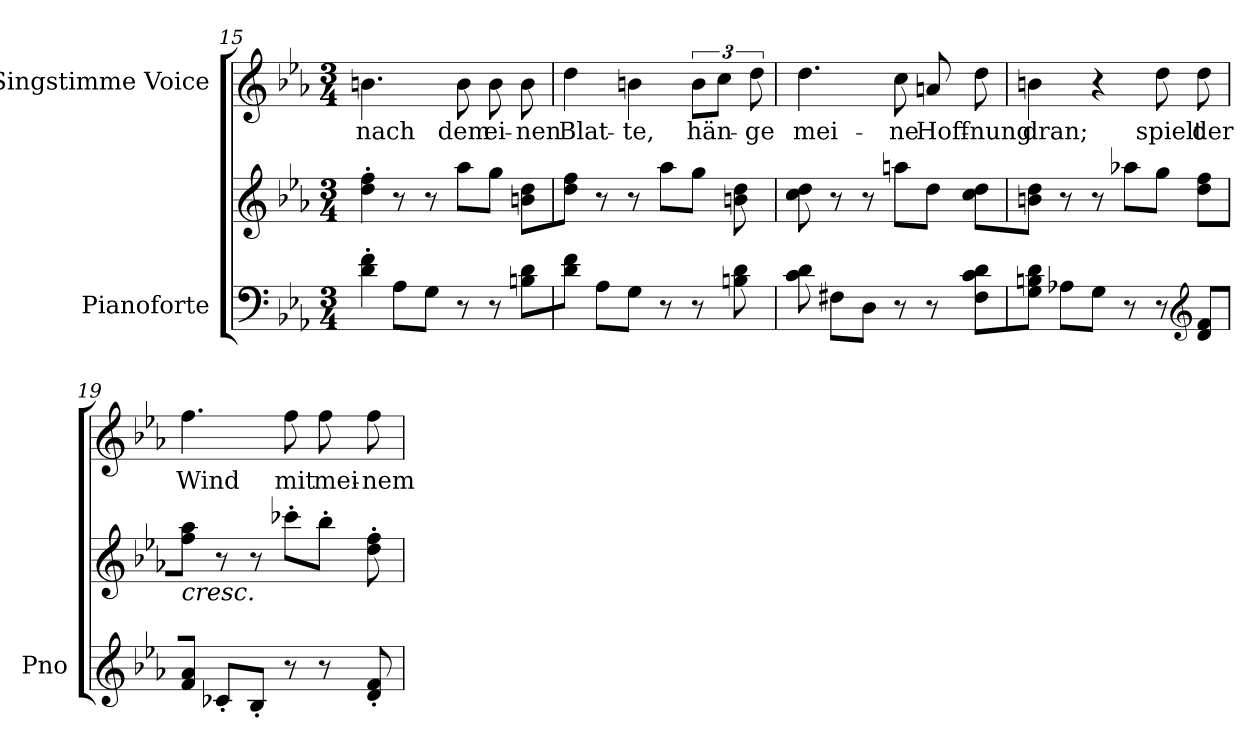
**kern	**kern	**kern	**text
*part2	*part2	*part1	*part1
*staff3	*staff2	*staff1	*staff1
*I"Pianoforte	*	*I"Singstimme Voice	*
*I'Pno	*	*	*
*clefF4	*clefG2	*clefG2	*
*k[b-e-a-]	*k[b-e-a-]	*k[b-e-a-]	*
*M3/4	*M3/4	*M3/4	*
=15	=15	=15	=15
!	!	!	!LO:LY:b
8d\' 8f\'J	8dd\' 8ff\'J	4.bn\	nach
8A-\L	8r	.	.
8G\J	8r	.	.
!	!	!	!LO:LY:b
8r	8aa-\L	8b\	dem
!	!	!	!LO:LY:b
8r	8gg\J	8b\	ei-
!	!	!	!LO:LY:b
8Bn\ 8d\L	8bn\ 8dd\L	8b\	-nen
=16	=16	=16	=16
!	!	!	!LO:LY:b
8d\ 8f\J	8dd\ 8ff\J	4dd\	Blat-
8A-\L	8r	.	.
!	!	!	!LO:LY:b
8G\J	8r	4bn\	-te,
8r	8aa-\L	.	.
!	!	!	!LO:LY:b
8r	8gg\J	12b\L	hän-
.	.	12cc\J	.
8Bn\ 8d\	8bn\ 8dd\	.	.
!	!	!	!LO:LY:b
.	.	12dd\	-ge
!!LO:PB:g=z
=17	=17	=17	=17
!	!	!	!LO:LY:b
8c\ 8d\	8cc\ 8dd\	4.dd\	mei-
8F#X\L	8r	.	.
8D\J	8r	.	.
!	!	!	!LO:LY:b
8r	8aan\L	8cc\	-ne
!	!	!	!LO:LY:b
8r	8dd\J	8an/	Hoff-
!	!	!	!LO:LY:b
8F#\ 8c\ 8d\L	8cc\ 8dd\L	8dd\	-nung
=18	=18	=18	=18
!	!	!	!LO:LY:b
8G\ 8Bn\ 8d\J	8bn\ 8dd\J	4bn\	dran;
8A-X\L	8r	.	.
8G\J	8r	4r	.
8r	8aa-X\L	.	.
!	!	!	!LO:LY:b
8r	8gg\J	8dd\	spielt
*clefG2	*	*	*
!	!	!	!LO:LY:b
8d/ 8f/L	8dd\ 8ff\L	8dd\	der
=19	=19	=19	=19
!	!LO:TX:b:i:t=cresc.	!	!
!	!	!	!LO:LY:b
8f/ 8a-/J	8ff\ 8aa-\J	4.ff\	Wind
8c-X'/L	8r	.	.
8B-'/J	8r	.	.
!	!	!	!LO:LY:b
8r	8ccc-X'\L	8ff\	mit
!	!	!	!LO:LY:b
8r	8bb-'\J	8ff\	mei-
!	!	!	!LO:LY:b
8d/' 8f/'	8dd\' 8ff\'	8ff\	-nem
=	=	=	=
*-	*-	*-	*-
